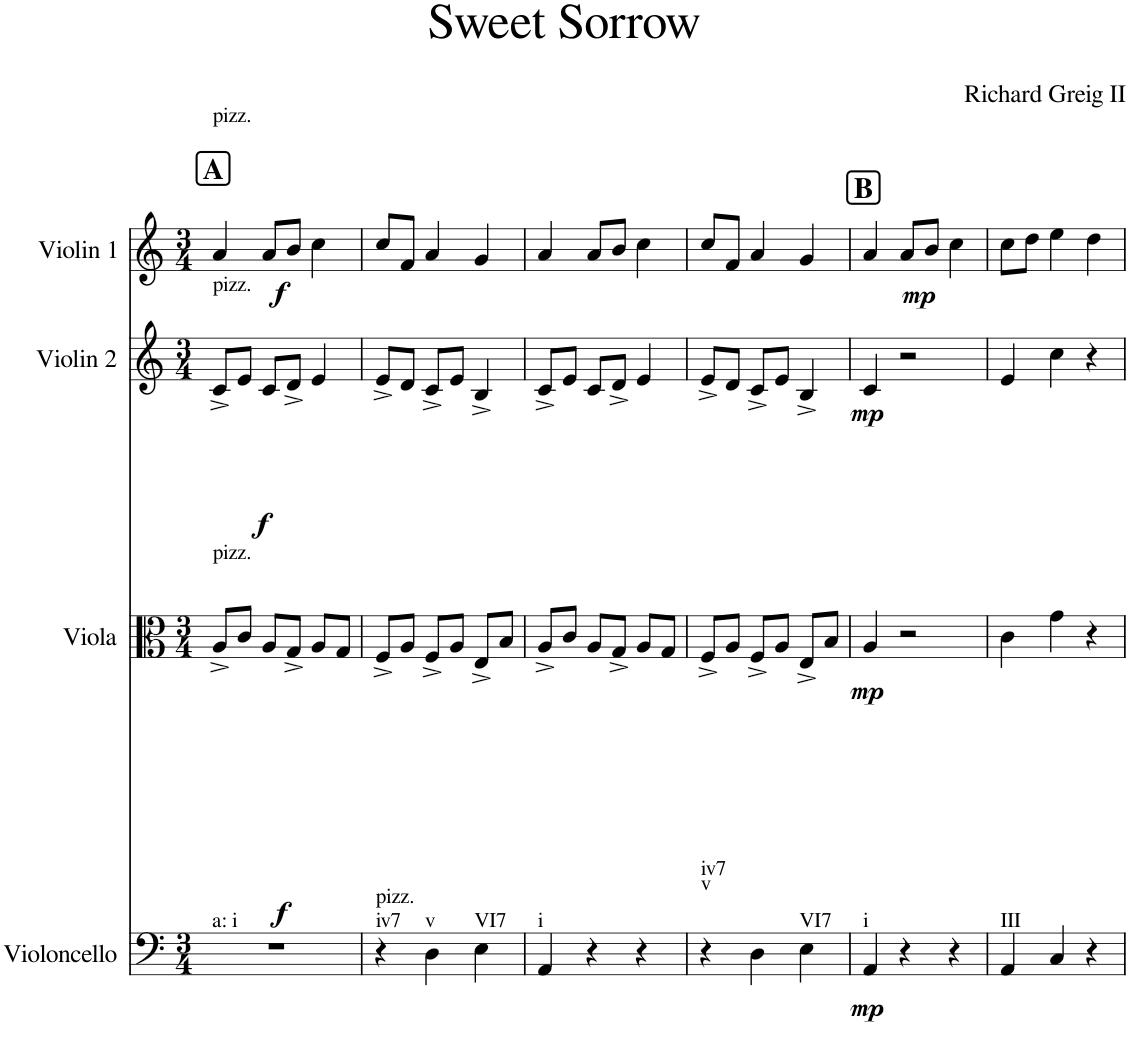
**kern	**dynam	**kern	**dynam	**kern	**dynam	**kern	**dynam
*part4	*part4	*part3	*part3	*part2	*part2	*part1	*part1
*staff4	*staff4	*staff3	*staff3	*staff2	*staff2	*staff1	*staff1
*I"Violoncello	*	*I"Viola	*	*I"Violin 2	*	*I"Violin 1	*
*I'Vlc.	*	*I'Vla.	*	*I'Vln. 2	*	*I'Vln. 1	*
*clefF4	*	*clefC3	*	*clefG2	*	*clefG2	*
*k[]	*	*k[]	*	*k[]	*	*k[]	*
*M3/4	*	*M3/4	*	*M3/4	*	*M3/4	*
=1	=1	=1	=1	=1	=1	=1	=1
!	!	!	!	!	!	!LO:TX:a:B:t=A	!
!	!	!	!	!	!	!LO:TX:a:t=pizz.	!
!	!	!	!	!LO:TX:a:t=pizz.	!	!	!
!	!	!LO:TX:a:t=pizz.	!	!	!	!	!
!LO:TX:a:t=a&colon; i	!	!	!	!	!	!	!
!	!	!	!LO:DY:b	!	!LO:DY:b	!	!LO:DY:b
2.r	.	8A^/L	f	8c^/L	f	4a/	f
.	.	8c/J	.	8e/J	.	.	.
.	.	8A/L	.	8c/L	.	8a/L	.
.	.	8G^/J	.	8d^/J	.	8b/J	.
.	.	8A/L	.	4e/	.	4cc\	.
.	.	8G/J	.	.	.	.	.
=2	=2	=2	=2	=2	=2	=2	=2
!LO:TX:a:t=iv7	!	!	!	!	!	!	!
!LO:TX:a:t=pizz.	!	!	!	!	!	!	!
4r	.	8F^/L	.	8e^/L	.	8cc/L	.
.	.	8A/J	.	8d/J	.	8f/J	.
!LO:TX:a:t=v	!	!	!	!	!	!	!
!	!LO:DY:b	!	!	!	!	!	!
4D\	f	8F^/L	.	8c^/L	.	4a/	.
.	.	8A/J	.	8e/J	.	.	.
!LO:TX:a:t=VI7	!	!	!	!	!	!	!
4E\	.	8E^/L	.	4B^/	.	4g/	.
.	.	8B/J	.	.	.	.	.
=3	=3	=3	=3	=3	=3	=3	=3
!LO:TX:a:t=i	!	!	!	!	!	!	!
4AA/	.	8A^/L	.	8c^/L	.	4a/	.
.	.	8c/J	.	8e/J	.	.	.
4r	.	8A/L	.	8c/L	.	8a/L	.
.	.	8G^/J	.	8d^/J	.	8b/J	.
4r	.	8A/L	.	4e/	.	4cc\	.
.	.	8G/J	.	.	.	.	.
=4	=4	=4	=4	=4	=4	=4	=4
!LO:TX:a:t=v	!	!	!	!	!	!	!
!LO:TX:a:t=iv7	!	!	!	!	!	!	!
4r	.	8F^/L	.	8e^/L	.	8cc/L	.
.	.	8A/J	.	8d/J	.	8f/J	.
4D\	.	8F^/L	.	8c^/L	.	4a/	.
.	.	8A/J	.	8e/J	.	.	.
!LO:TX:a:t=VI7	!	!	!	!	!	!	!
4E\	.	8E^/L	.	4B^/	.	4g/	.
.	.	8B/J	.	.	.	.	.
=5	=5	=5	=5	=5	=5	=5	=5
!	!	!	!	!	!	!LO:TX:a:B:t=B	!
!LO:TX:a:t=i	!	!	!	!	!	!	!
!	!LO:DY:b	!	!LO:DY:b	!	!LO:DY:b	!	!LO:DY:b
4AA/	mp	4A/	mp	4c/	mp	4a/	mp
4r	.	2r	.	2r	.	8a/L	.
.	.	.	.	.	.	8b/J	.
4r	.	.	.	.	.	4cc\	.
=6	=6	=6	=6	=6	=6	=6	=6
!LO:TX:a:t=III	!	!	!	!	!	!	!
4AA/	.	4c\	.	4e/	.	8cc\L	.
.	.	.	.	.	.	8dd\J	.
4C/	.	4g\	.	4cc\	.	4ee\	.
4r	.	4r	.	4r	.	4dd\	.
=	=	=	=	=	=	=	=
*-	*-	*-	*-	*-	*-	*-	*-
